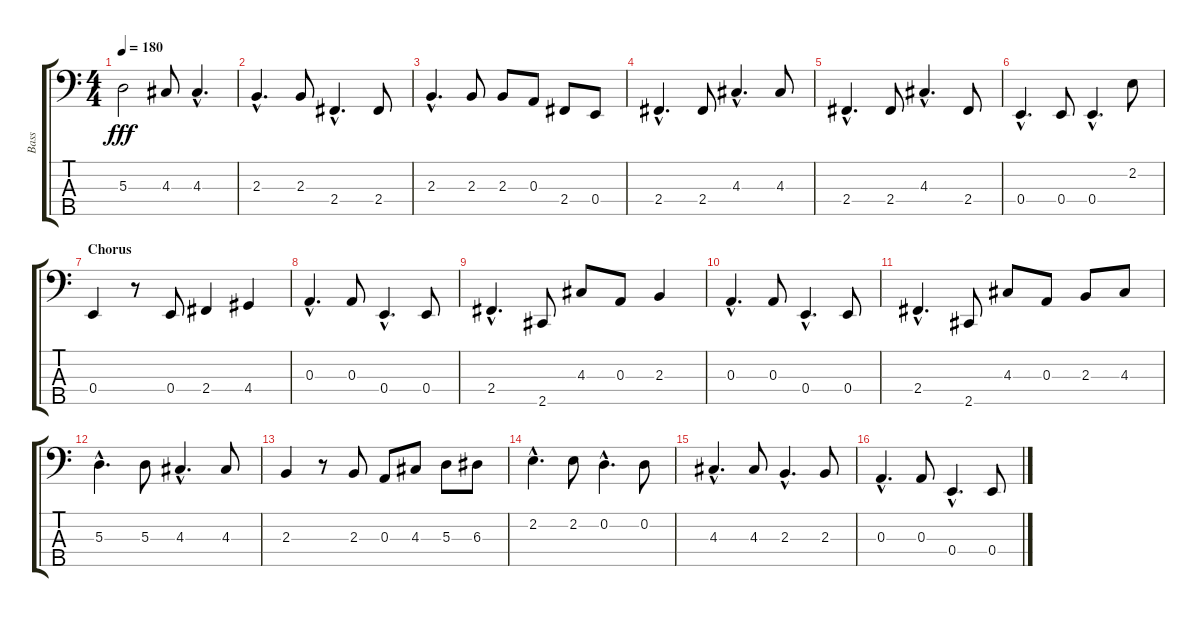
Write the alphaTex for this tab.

\track ("Bass" "Bass") {instrument electricbasspick}
\staff {score tabs}
\tuning (G2 D2 A1 E1 B0) {hide}
\ts (4 4)
\tempo 180
\clef f4
\ks c
5.3.2{dy fff} 4.3.8 4.3{hac}.4{d} |
2.3{hac}.4{d} 2.3.8 2.4{hac}.4{d} 2.4.8 |
2.3{hac}.4{d} 2.3.8 2.3.8 0.3.8 2.4.8 0.4.8 |
2.4{hac}.4{d} 2.4.8 4.3{hac}.4{d} 4.3.8 |
2.4{hac}.4{d} 2.4.8 4.3{hac}.4{d} 2.4.8 |
0.4{hac}.4{d} 0.4.8 0.4{hac}.4{d} 2.2.8 |
\section ("" "Chorus")
0.4.4 r.8 0.4.8 2.4.4 4.4.4 |
0.3{hac}.4{d} 0.3.8 0.4{hac}.4{d} 0.4.8 |
2.4{hac}.4{d} 2.5.8 4.3.8 0.3.8 2.3.4 |
0.3{hac}.4{d} 0.3.8 0.4{hac}.4{d} 0.4.8 |
2.4{hac}.4{d} 2.5.8 4.3.8 0.3.8 2.3.8 4.3.8 |
5.3{hac}.4{d} 5.3.8 4.3{hac}.4{d} 4.3.8 |
2.3.4 r.8 2.3.8 0.3.8 4.3.8 5.3.8 6.3.8 |
2.2{hac}.4{d} 2.2.8 0.2{hac}.4{d} 0.2.8 |
4.3{hac}.4{d} 4.3.8 2.3{hac}.4{d} 2.3.8 |
0.3{hac}.4{d} 0.3.8 0.4{hac}.4{d} 0.4.8
